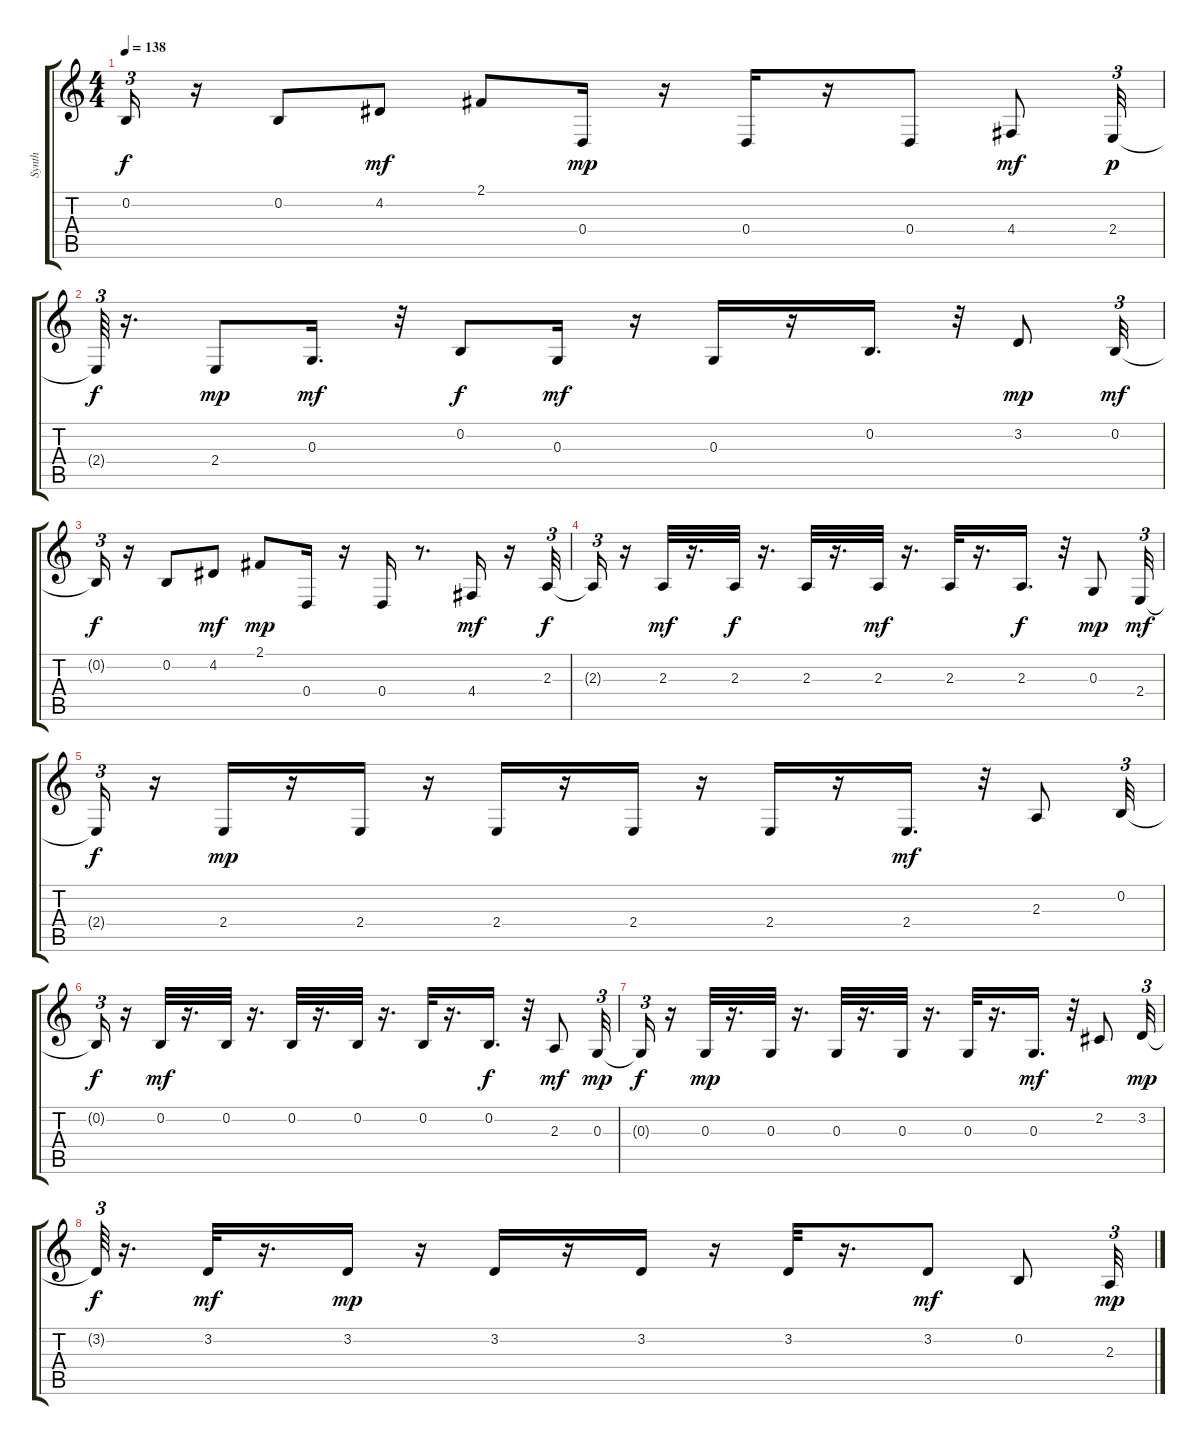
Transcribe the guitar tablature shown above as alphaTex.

\track ("Synth" "Synth") {instrument lead1square}
\staff {score tabs}
\tuning (E4 B3 G3 D3 A2 E2) {hide}
\ts (4 4)
\tempo 138
\clef g2
\ks c
0.2{t}.16{tu (3 2) dy f} r.16 0.2.8 4.2.8{dy mf} 2.1.8 0.4.16{dy mp} r.16 0.4.16 r.16 0.4.8 4.4.8{dy mf} 2.4.32{tu (3 2) dy p} |
2.4{t}.64{tu (3 2) dy f} r.16{d} 2.4.8{dy mp} 0.3.16{d dy mf} r.32 0.2.8{dy f} 0.3.16{dy mf} r.16 0.3.16 r.16 0.2.16{d} r.32 3.2.8{dy mp} 0.2.32{tu (3 2) dy mf} |
0.2{t}.16{tu (3 2) dy f} r.16 0.2.8 4.2.8{dy mf} 2.1.8{dy mp} 0.4.16 r.16 0.4.16 r.8{d} 4.4.16{dy mf} r.16 2.3.32{tu (3 2) dy f} |
2.3{t}.16{tu (3 2)} r.16 2.3.32{dy mf} r.16{d} 2.3.32{dy f} r.16{d} 2.3.32 r.16{d} 2.3.32{dy mf} r.16{d} 2.3.32 r.16{d} 2.3.16{d dy f} r.32 0.3.8{dy mp} 2.4.32{tu (3 2) dy mf} |
2.4{t}.16{tu (3 2) dy f} r.16 2.4.16{dy mp} r.16 2.4.16 r.16 2.4.16 r.16 2.4.16 r.16 2.4.16 r.16 2.4.16{d dy mf} r.32 2.3.8 0.2.32{tu (3 2)} |
0.2{t}.16{tu (3 2) dy f} r.16 0.2.32{dy mf} r.16{d} 0.2.32 r.16{d} 0.2.32 r.16{d} 0.2.32 r.16{d} 0.2.32 r.16{d} 0.2.16{d dy f} r.32 2.3.8{dy mf} 0.3.32{tu (3 2) dy mp} |
0.3{t}.16{tu (3 2) dy f} r.16 0.3.32{dy mp} r.16{d} 0.3.32 r.16{d} 0.3.32 r.16{d} 0.3.32 r.16{d} 0.3.32 r.16{d} 0.3.16{d dy mf} r.32 2.2.8 3.2.32{tu (3 2) dy mp} |
3.2{t}.64{tu (3 2) dy f} r.16{d} 3.2.32{dy mf} r.16{d} 3.2.16{dy mp} r.16 3.2.16 r.16 3.2.16 r.16 3.2.32 r.16{d} 3.2.8{dy mf} 0.2.8 2.3.32{tu (3 2) dy mp}
